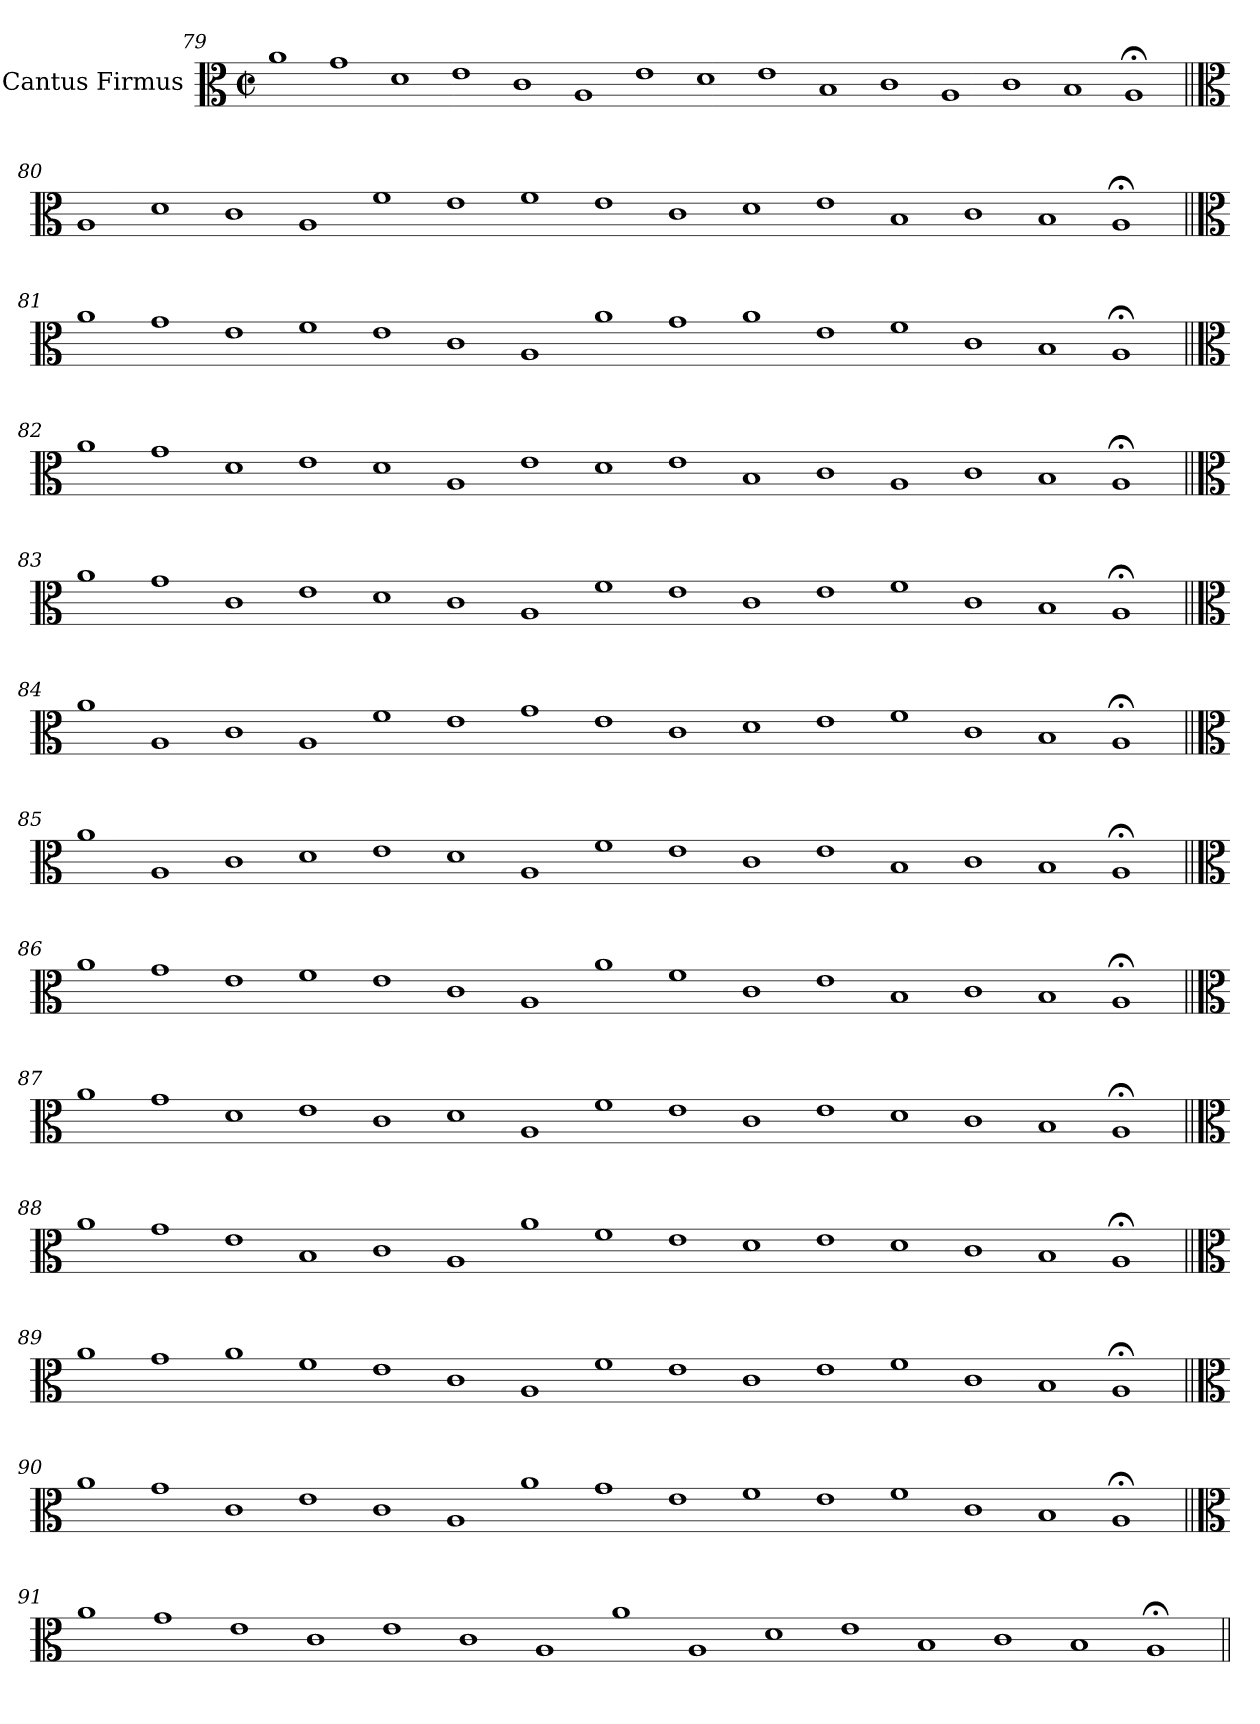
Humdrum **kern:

**kern
*part1
*staff1
*I"Cantus Firmus
*I'cf
!!LO:LB:g=z
*clefC3
*k[]
*M2/2
*met(c|)
=79
1a
1g
1d
1e
1c
1A
1e
1d
1e
1B
1c
1A
1c
1B
1A;<
!!LO:LB:g=z
=80||
*clefC3
1A
1d
1c
1A
1f
1e
1f
1e
1c
1d
1e
1B
1c
1B
1A;<
!!LO:LB:g=z
=81||
*clefC3
1a
1g
1e
1f
1e
1c
1A
1a
1g
1a
1e
1f
1c
1B
1A;<
!!LO:LB:g=z
=82||
*clefC3
1a
1g
1d
1e
1d
1A
1e
1d
1e
1B
1c
1A
1c
1B
1A;<
!!LO:LB:g=z
=83||
*clefC3
1a
1g
1c
1e
1d
1c
1A
1f
1e
1c
1e
1f
1c
1B
1A;<
!!LO:LB:g=z
=84||
*clefC3
1a
1A
1c
1A
1f
1e
1g
1e
1c
1d
1e
1f
1c
1B
1A;<
!!LO:LB:g=z
=85||
*clefC3
1a
1A
1c
1d
1e
1d
1A
1f
1e
1c
1e
1B
1c
1B
1A;<
!!LO:LB:g=z
=86||
*clefC3
1a
1g
1e
1f
1e
1c
1A
1a
1f
1c
1e
1B
1c
1B
1A;<
!!LO:LB:g=z
=87||
*clefC3
1a
1g
1d
1e
1c
1d
1A
1f
1e
1c
1e
1d
1c
1B
1A;<
!!LO:LB:g=z
=88||
*clefC3
1a
1g
1e
1B
1c
1A
1a
1f
1e
1d
1e
1d
1c
1B
1A;<
!!LO:LB:g=z
=89||
*clefC3
1a
1g
1a
1f
1e
1c
1A
1f
1e
1c
1e
1f
1c
1B
1A;<
!!LO:LB:g=z
=90||
*clefC3
1a
1g
1c
1e
1c
1A
1a
1g
1e
1f
1e
1f
1c
1B
1A;<
!!LO:LB:g=z
=91||
*clefC3
1a
1g
1e
1c
1e
1c
1A
1a
1A
1d
1e
1B
1c
1B
1A;<
=||
*-
